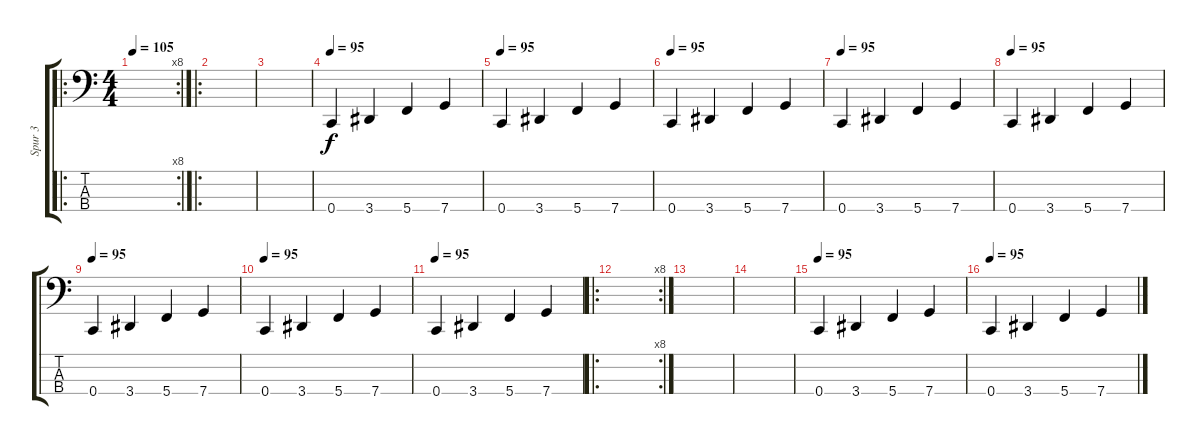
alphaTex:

\track ("Spur 3" "Spur 3") {instrument electricbasspick}
\staff {score tabs}
\tuning (F2 C2 G1 C1) {hide}
\ro
\rc 8
\ts (4 4)
\tempo 105
\clef f4
\ks c
|
\ro
|
|
\tempo 95
0.4.4 3.4.4 5.4.4 7.4.4 |
\tempo 95
0.4.4 3.4.4 5.4.4 7.4.4 |
\tempo 95
0.4.4 3.4.4 5.4.4 7.4.4 |
\tempo 95
0.4.4 3.4.4 5.4.4 7.4.4 |
\tempo 95
0.4.4 3.4.4 5.4.4 7.4.4 |
\tempo 95
0.4.4 3.4.4 5.4.4 7.4.4 |
\tempo 95
0.4.4 3.4.4 5.4.4 7.4.4 |
\tempo 95
0.4.4 3.4.4 5.4.4 7.4.4 |
\ro
\rc 8
|
|
|
\tempo 95
0.4.4 3.4.4 5.4.4 7.4.4 |
\tempo 95
0.4.4 3.4.4 5.4.4 7.4.4
